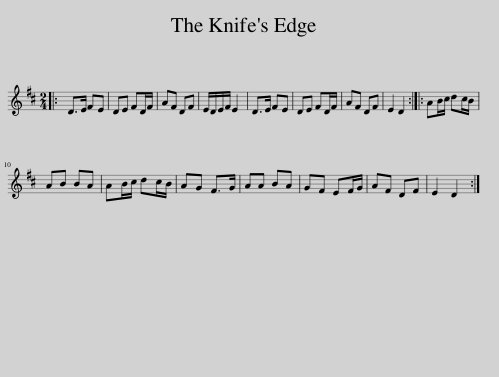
X:1
L:1/8
M:2/4
I:linebreak $
K:D
V:1 treble
V:1
|: D>E FE | DE FD/F/ | AF DF | E/D/E/F/ E2 | D>E FE | %5
 DE FD/F/ | AF DF | E2 D2 :: AB/c/ dc/B/ |$ AB BA | %10
 AB/c/ dc/B/ | AG F>G | AA BA | GF EF/G/ | AF DF | %15
 E2 D2 :| %16
